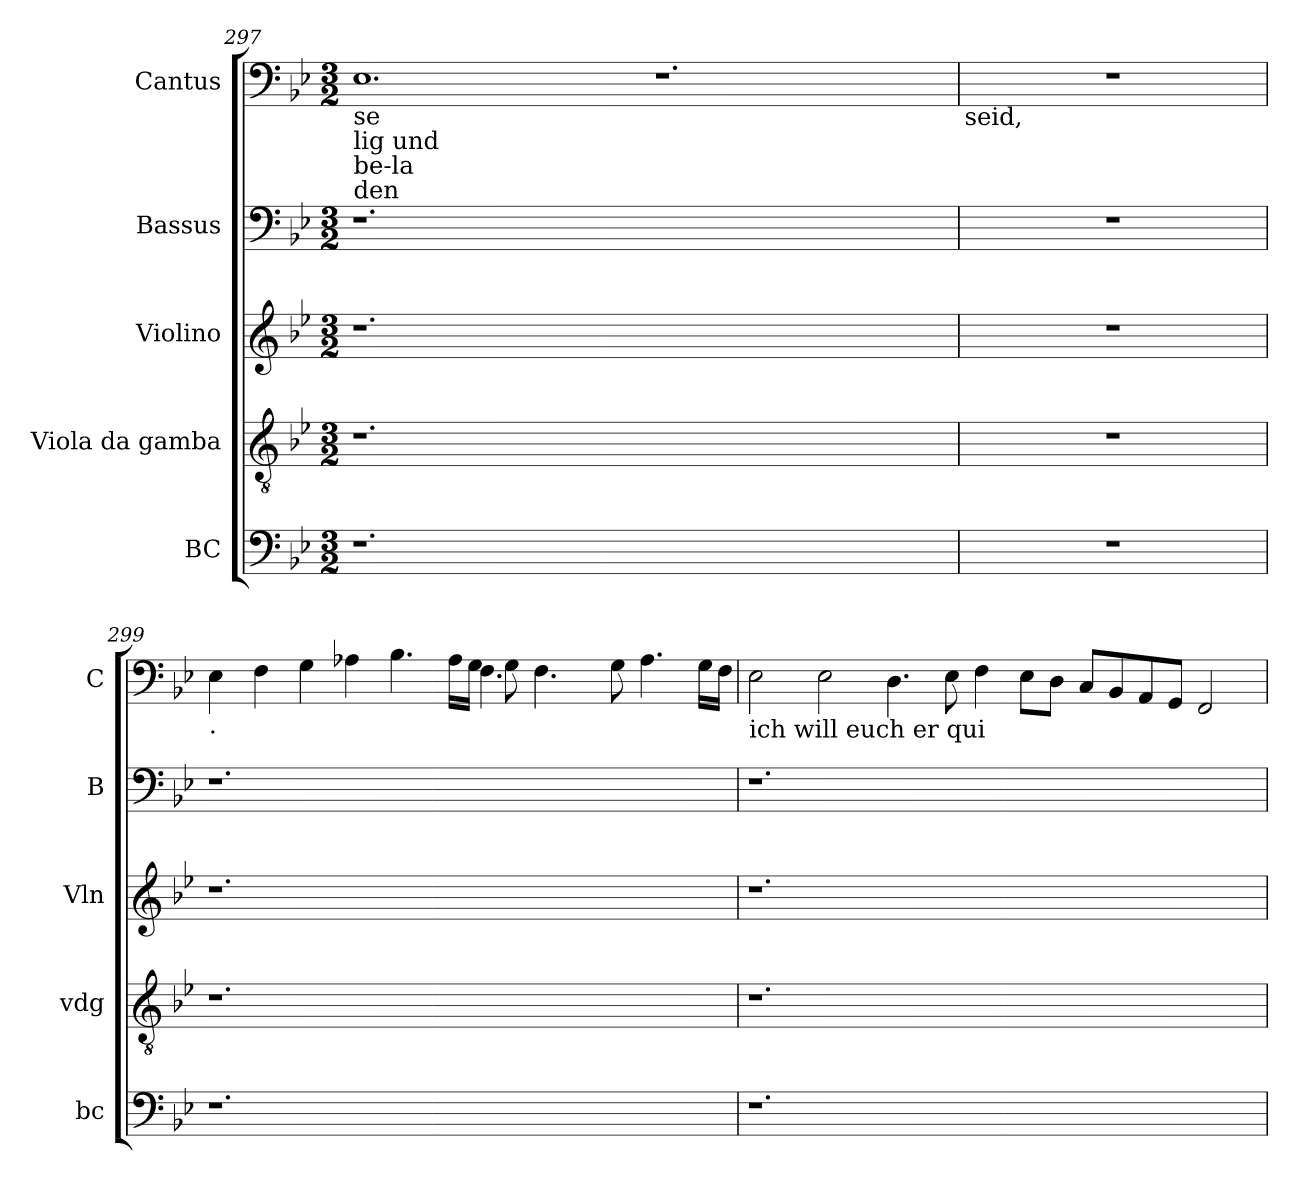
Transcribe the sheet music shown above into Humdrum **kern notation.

**kern	**kern	**kern	**kern	**kern
*part5	*part4	*part3	*part2	*part1
*staff5	*staff4	*staff3	*staff2	*staff1
*I"BC	*I"Viola da gamba	*I"Violino	*I"Bassus	*I"Cantus
*I'bc	*I'vdg	*I'Vln	*I'B	*I'C
!!LO:LB:g=z
*clefF4	*clefGv2	*clefG2	*clefF4	*clefF4
*k[b-e-]	*k[b-e-]	*k[b-e-]	*k[b-e-]	*k[b-e-]
*B-:	*B-:	*B-:	*B-:	*B-:
*M3/2	*M3/2	*M3/2	*M3/2	*M3/2
=297	=297	=297	=297	=297
!	!	!	!	!LO:TX:b:t=se
!	!	!	!	!LO:TX:b:t=lig und
!	!	!	!	!LO:TX:b:t=be-la
!	!	!	!	!LO:TX:b:t=den
1.r	1.r	1.r	1.r	1.E-
1.ryy	1.ryy	1.ryy	1.ryy	1.r
=298	=298	=298	=298	=298
!	!	!	!	!LO:TX:b:t=seid,
1.r	1.r	1.r	1.r	1.r
=299	=299	=299	=299	=299
*	*	*	*	*^
!	!	!	!	!LO:TX:b:t=.	!
1.r	1.r	1.r	1.r	4E-\	1ryy
.	.	.	.	4F\	.
.	.	.	.	4G\	.
.	.	.	.	4A-X\	.
.	.	.	.	4.B-\	4..ryy
.	.	.	.	16A-\LL	.
.	.	.	.	16G\JJ	4.F\
1ryy	1ryy	1ryy	1ryy	8G\	.
.	.	.	.	4.F\	.
.	.	.	.	.	8.ryy
.	.	.	.	8ryy	8G\
.	.	.	.	4.A-\	2ryy
8ryy	8ryy	8ryy	8ryy	16G\LL	.
.	.	.	.	16F\JJ	.
*	*	*	*	*v	*v
=300	=300	=300	=300	=300
!	!	!	!	!LO:TX:b:t=ich will euch er qui
1.r	1.r	1.r	1.r	2E-\
.	.	.	.	2E-\
.	.	.	.	4.D\
.	.	.	.	8E-\
1.ryy	1.ryy	1.ryy	1.ryy	4F\
.	.	.	.	8E-\L
.	.	.	.	8D\J
.	.	.	.	8C/L
.	.	.	.	8BB-/
.	.	.	.	8AA/
.	.	.	.	8GG/J
.	.	.	.	2FF/
=	=	=	=	=
*-	*-	*-	*-	*-
